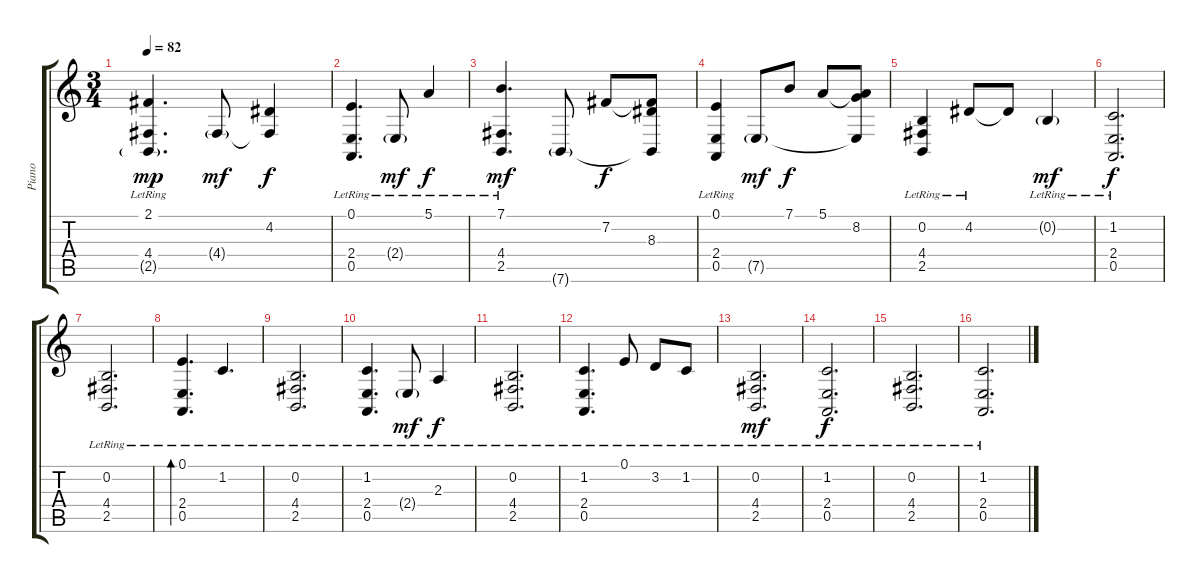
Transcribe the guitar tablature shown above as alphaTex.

\track ("Piano" "Piano") {instrument acousticgrandpiano}
\staff {score tabs}
\tuning (E4 B3 G3 D3 A2 E2) {hide}
\ts (3 4)
\tempo 82
\clef g2
\ks c
(2.1{lr} 4.4 2.5{g lr}).4{d dy mp} 4.4{g}.8{dy mf} (4.2 4.4{t}).4{dy f} |
(0.1{lr} 2.4{lr} 0.5{lr}).4{d} 2.4{g lr}.8{dy mf} 5.1{lr}.4{dy f} |
(7.1{lr} 4.4 2.5{lr}).4{d dy mf} 7.6{g}.8 7.2.8{dy f} (7.2{t} 8.3 7.6{t}).8 |
(0.1{lr} 2.4{lr} 0.5{lr}).4 7.5{g}.8{dy mf} 7.1.8{dy f} 5.1.8 (5.1{t} 8.2 7.5{t}).8 |
(0.2{lr} 4.4{lr} 2.5{lr}).4 4.2{lr}.8 4.2{t}.8 0.2{g lr}.4{dy mf} |
(1.2{lr} 2.4{lr} 0.5{lr}).2{d dy f} |
(0.2{lr} 4.4{lr} 2.5{lr}).2{d} |
(0.1{lr} 2.4{lr} 0.5{lr}).4{d bd 60} 1.2{lr}.4{d} |
(0.2{lr} 4.4{lr} 2.5{lr}).2{d} |
(1.2{lr} 2.4 0.5{lr}).4{d} 2.4{g lr}.8{dy mf} 2.3{lr}.4{dy f} |
(0.2{lr} 4.4{lr} 2.5{lr}).2{d} |
(1.2{lr} 2.4 0.5{lr}).4{d} 0.1{lr}.8 3.2{lr}.8 1.2{lr}.8 |
(0.2{lr} 4.4 2.5{lr}).2{d dy mf} |
(1.2{lr} 2.4{lr} 0.5{lr}).2{d dy f} |
(0.2{lr} 4.4{lr} 2.5{lr}).2{d} |
(1.2{lr} 2.4{lr} 0.5{lr}).2{d}
